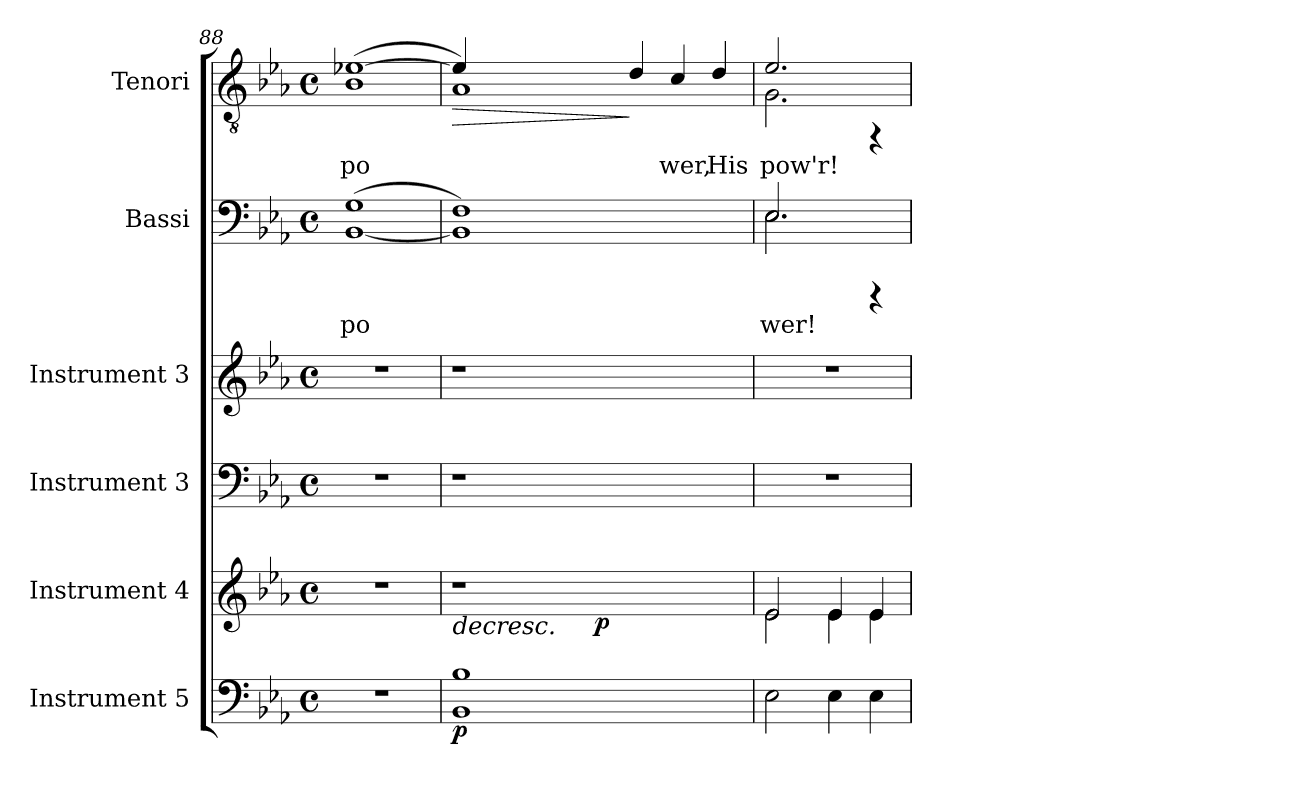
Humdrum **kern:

**kern	**dynam	**kern	**dynam	**kern	**kern	**kern	**text	**kern	**text	**dynam
*part6	*part6	*part5	*part5	*part4	*part3	*part2	*part2	*part1	*part1	*part1
*staff6	*staff6	*staff5	*staff5	*staff4	*staff3	*staff2	*staff2	*staff1	*staff1	*staff1
*I"Instrument 5	*	*I"Instrument 4	*	*I"Instrument 3	*I"Instrument 3	*I"Bassi	*	*I"Tenori	*	*
*clefF4	*	*clefG2	*	*clefF4	*clefG2	*clefF4	*	*clefGv2	*	*
*k[b-e-a-]	*	*k[b-e-a-]	*	*k[b-e-a-]	*k[b-e-a-]	*k[b-e-a-]	*	*k[b-e-a-]	*	*
*E-:	*	*E-:	*	*E-:	*E-:	*E-:	*	*E-:	*	*
*M4/4	*	*M4/4	*	*M4/4	*M4/4	*M4/4	*	*M4/4	*	*
*met(c)	*	*met(c)	*	*met(c)	*met(c)	*met(c)	*	*met(c)	*	*
=88	=88	=88	=88	=88	=88	=88	=88	=88	=88	=88
!	!	!	!	!	!	!	!LO:LY:b:cj	!	!LO:LY:b:cj	!
1r	.	1r	.	1r	1r	(>1G [<1BB-	po-	(<[>1e-X 1B-	po-	.
=89	=89	=89	=89	=89	=89	=89	=89	=89	=89	=89
!	!LO:DY:b	!	!LO:HP:b	!	!	!	!LO:LY:b:cj	!	!LO:LY:b:cj	!LO:HP:b
*	*	*^	*	*	*	*	*	*^	*	*
1B- 1BB-	p	1r	2ryy	>	1r	1r	1F 1BB-])	--	1A-)	4e-/]	--	>
.	.	.	.	.	.	.	.	.	.	1.ryy	.	.
.	.	.	4ryy	.	.	.	.	.	.	.	.	.
.	.	.	16ryy	.	.	.	.	.	.	.	.	.
!	!	!	!	!LO:DY:b	!	!	!	!	!	!	!	!
.	.	.	2...ryy	p	.	.	.	.	.	.	.	.
!	!	!	!	!	!	!	!	!	!	!	!LO:LY:b:cj	!
2.ryy	.	2.ryy	.	]	2.ryy	2.ryy	2.ryy	.	4d/	.	--	]
!	!	!	!	!	!	!	!	!	!	!	!LO:LY:b:cj	!
.	.	.	.	.	.	.	.	.	4c/	.	-wer,	.
!	!	!	!	!	!	!	!	!	!	!	!LO:LY:b:cj	!
.	.	.	.	.	.	.	.	.	4d/	.	His	.
=90	=90	=90	=90	=90	=90	=90	=90	=90	=90	=90	=90	=90
*	*	*	*	*	*	*	*^	*	*	*	*	*
!	!	!	!	!	!	!	!	!	!LO:LY:b:cj	!	!	!LO:LY:b:cj	!
2E-\	.	2e-/	2e-\	.	1r	1r	2.E-/	2.E-\	-wer!	2.e-/	2.G\	pow'r!	.
4E-\	.	4e-/	4e-\	.	.	.	.	.	.	.	.	.	.
4E-\	.	4e-/	4e-\	.	.	.	4rCCC	4ryy	.	4rFF	4ryy	.	.
*	*	*	*	*	*	*	*v	*v	*	*	*	*	*
*	*	*v	*v	*	*	*	*	*	*v	*v	*	*
=	=	=	=	=	=	=	=	=	=	=
*-	*-	*-	*-	*-	*-	*-	*-	*-	*-	*-
